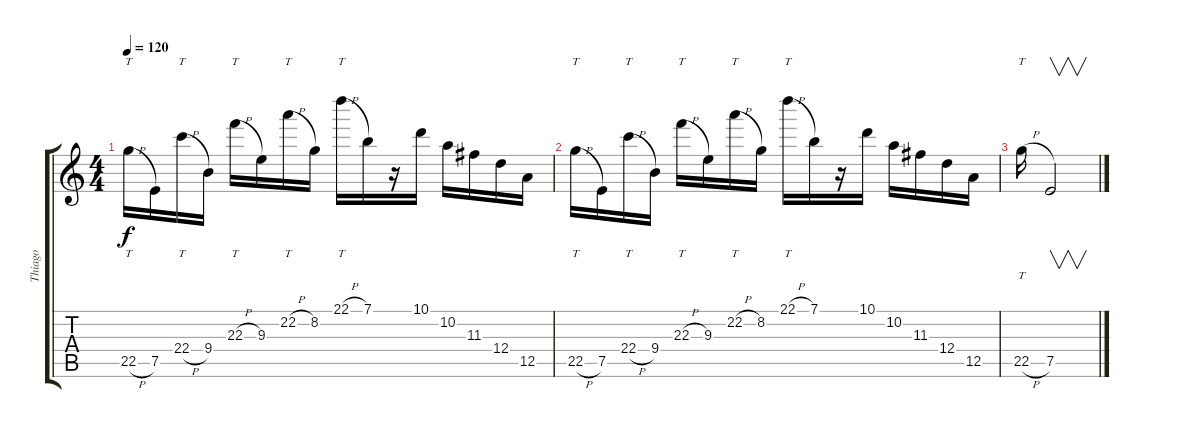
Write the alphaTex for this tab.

\track ("Thiago" "Thiago") {instrument electricguitarclean}
\staff {score tabs}
\tuning (E4 B3 G3 D3 A2 E2) {hide}
\ts (4 4)
\tempo 120
\clef g2
\ks c
22.5{h}.16{tt dy f} 7.5.16 22.4{h}.16{tt} 9.4.16 22.3{h}.16{tt} 9.3.16 22.2{h}.16{tt} 8.2.16 22.1{h}.16{tt} 7.1.16 r.16 10.1.16 10.2.16 11.3.16 12.4.16 12.5.16 |
22.5{h}.16{tt} 7.5.16 22.4{h}.16{tt} 9.4.16 22.3{h}.16{tt} 9.3.16 22.2{h}.16{tt} 8.2.16 22.1{h}.16{tt} 7.1.16 r.16 10.1.16 10.2.16 11.3.16 12.4.16 12.5.16 |
22.5{h}.16{tt} 7.5.2{v}
